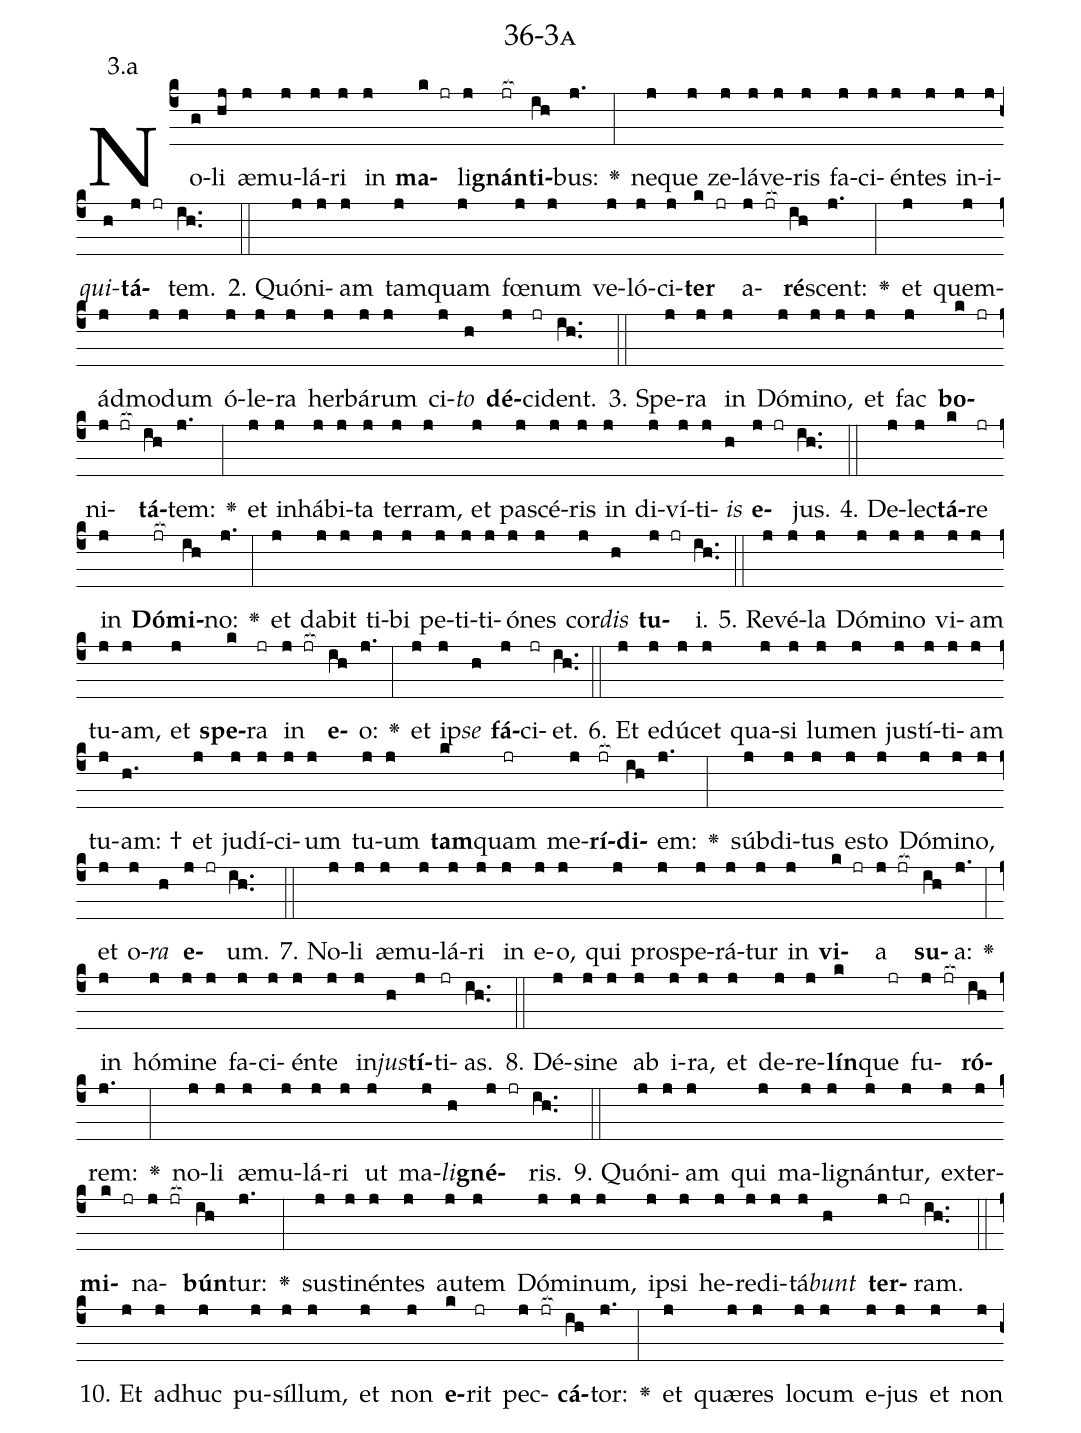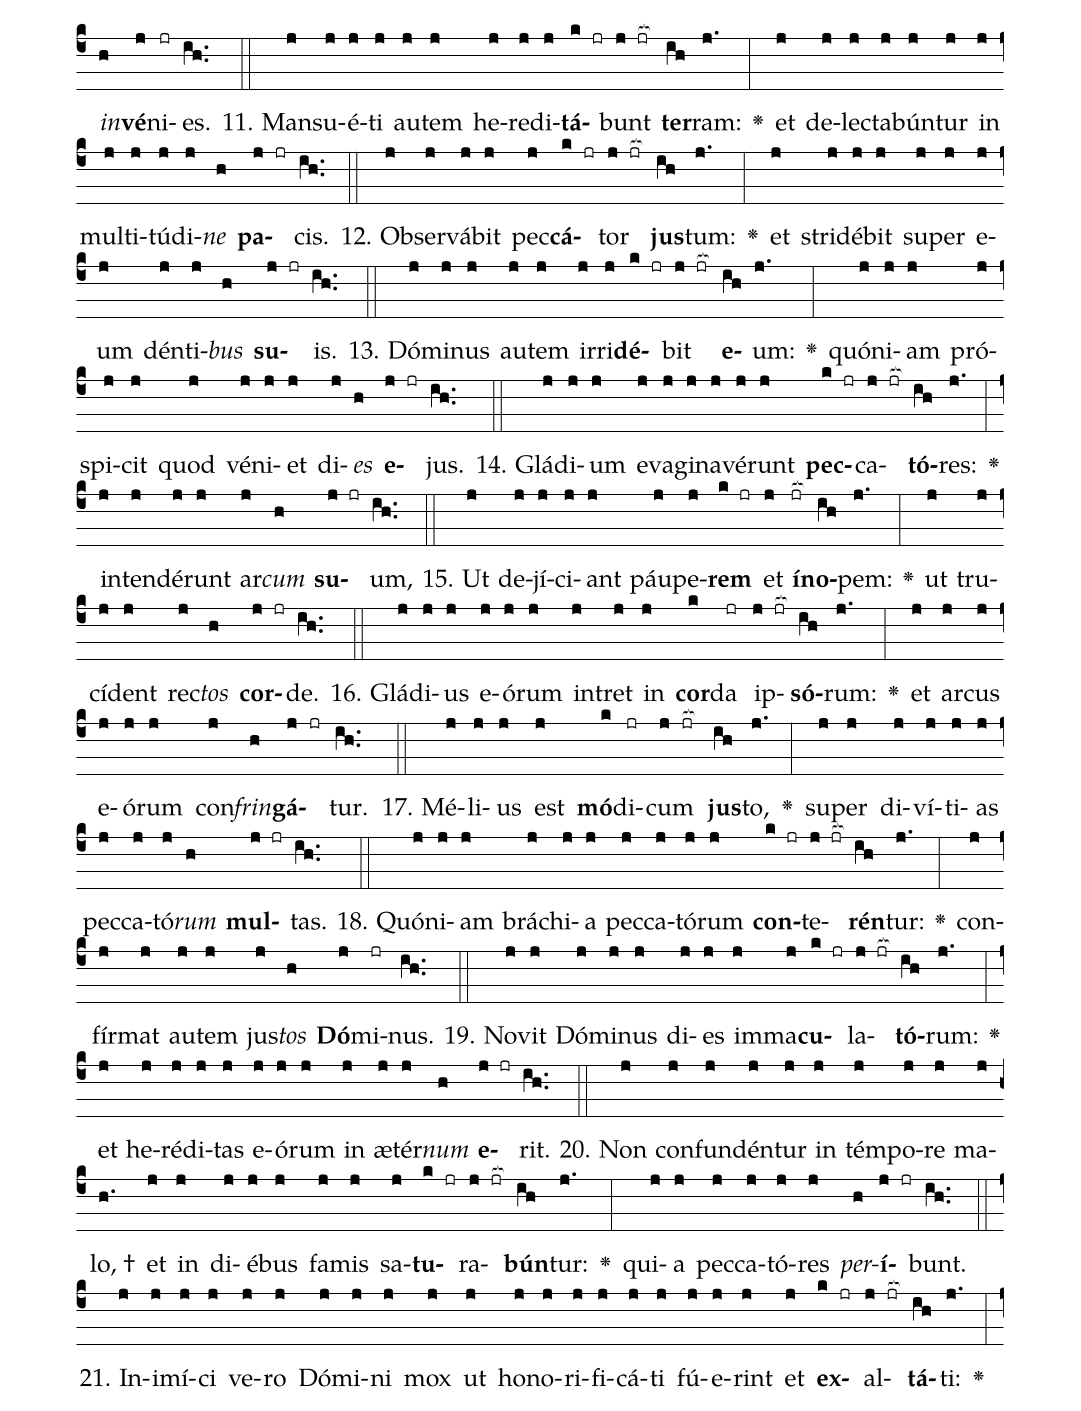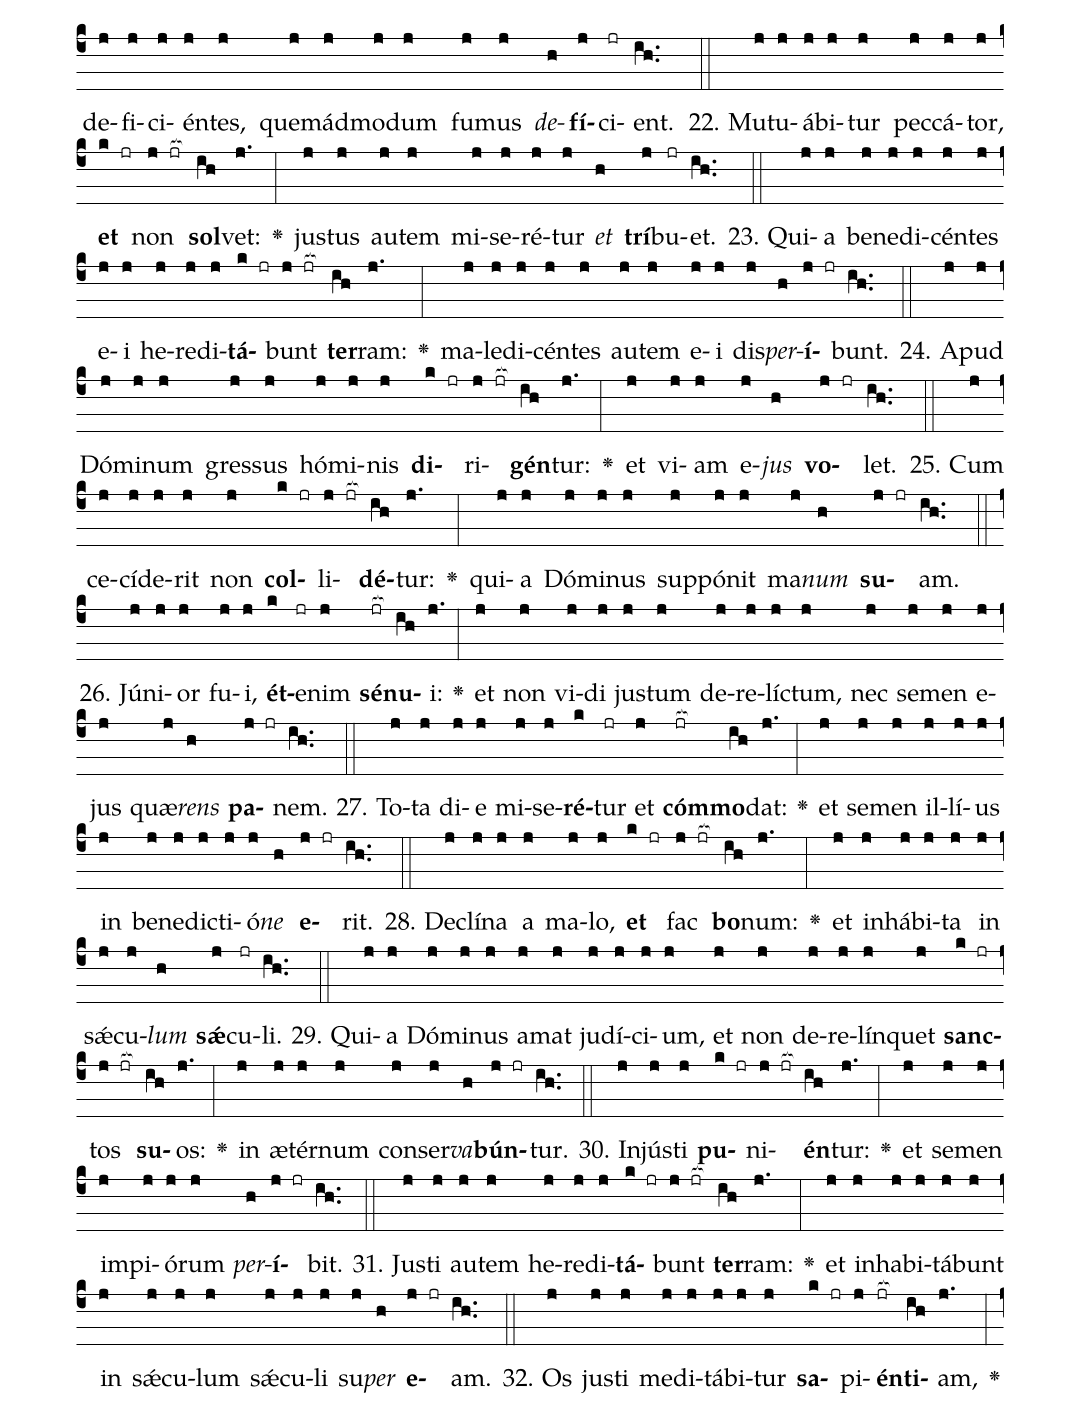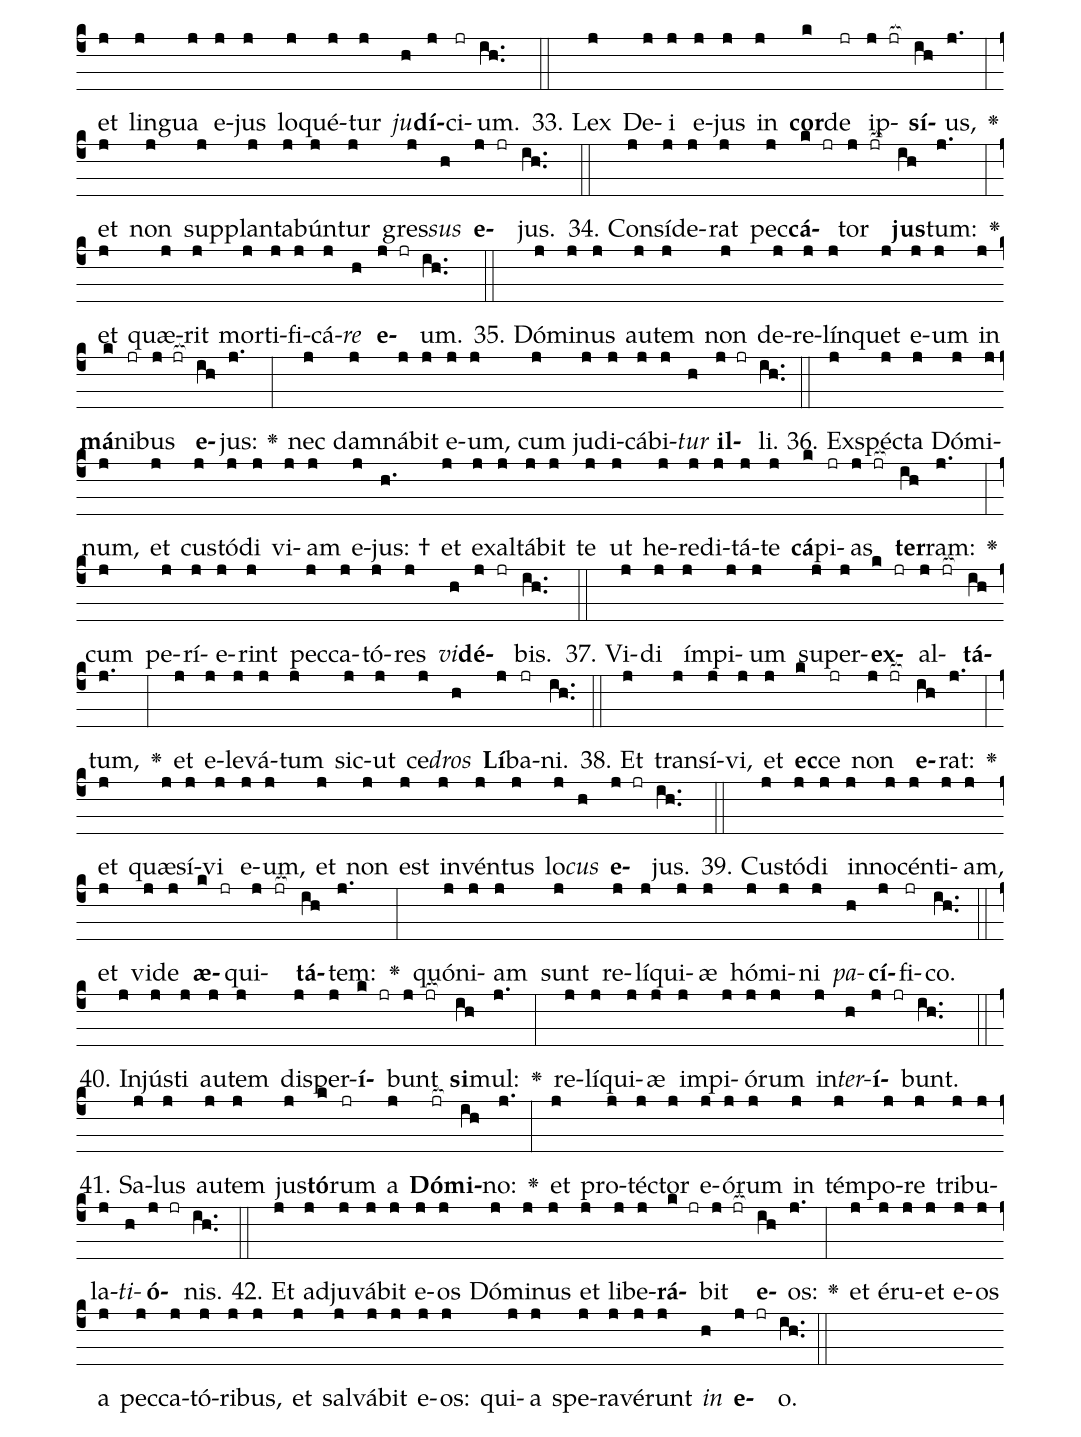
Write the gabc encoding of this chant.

name: 36-3a;
annotation: 3.a;
%%
(c4)No(g)li(hj) æ(j)mu(j)lá(j)ri(j) in(j) <b>ma</b>(k jr)li(j)<b>gnán</b>(jr[ocb:1{])<b>ti</b>(ih[ocb:0}])bus:(j.) <v>\greheightstar</v>(:) ne(j)que(j) ze(j)lá(j)ve(j)ris(j) fa(j)ci(j)én(j)tes(j) in(j)i(j)<i>qui</i>(h)<b>tá</b>(j jr)tem.(ih..) (::)
2. Quón(j)i(j)am(j) tam(j)quam(j) fœ(j)num(j) ve(j)ló(j)ci(j)<b>ter</b>(k jr) a(j jr[ocb:1{])<b>ré</b>(ih[ocb:0}])scent:(j.) <v>\greheightstar</v>(:) et(j) quem(j)ád(j)mo(j)dum(j) ó(j)le(j)ra(j) her(j)bá(j)rum(j) ci(j)<i>to</i>(h) <b>dé</b>(j)ci(jr)dent.(ih..) (::)
3. Spe(j)ra(j) in(j) Dó(j)mi(j)no,(j) et(j) fac(j) <b>bo</b>(k jr)ni(j jr[ocb:1{])<b>tá</b>(ih[ocb:0}])tem:(j.) <v>\greheightstar</v>(:) et(j) in(j)há(j)bi(j)ta(j) ter(j)ram,(j) et(j) pa(j)scé(j)ris(j) in(j) di(j)ví(j)ti(j)<i>is</i>(h) <b>e</b>(j jr)jus.(ih..) (::)
4. De(j)lec(j)<b>tá</b>(k)re(jr) in(j) <b>Dó</b>(jr[ocb:1{])<b>mi</b>(ih[ocb:0}])no:(j.) <v>\greheightstar</v>(:) et(j) da(j)bit(j) ti(j)bi(j) pe(j)ti(j)ti(j)ó(j)nes(j) cor(j)<i>dis</i>(h) <b>tu</b>(j jr)i.(ih..) (::)
5. Re(j)vé(j)la(j) Dó(j)mi(j)no(j) vi(j)am(j) tu(j)am,(j) et(j) <b>spe</b>(k)ra(jr) in(j jr[ocb:1{]) <b>e</b>(ih[ocb:0}])o:(j.) <v>\greheightstar</v>(:) et(j) ip(j)<i>se</i>(h) <b>fá</b>(j)ci(jr)et.(ih..) (::)
6. Et(j) e(j)dú(j)cet(j) qua(j)si(j) lu(j)men(j) jus(j)tí(j)ti(j)am(j) tu(j)am: †(h.) et(j) ju(j)dí(j)ci(j)um(j) tu(j)um(j) <b>tam</b>(k)quam(jr) me(j)<b>rí</b>(jr[ocb:1{])<b>di</b>(ih[ocb:0}])em:(j.) <v>\greheightstar</v>(:) súb(j)di(j)tus(j) es(j)to(j) Dó(j)mi(j)no,(j) et(j) o(j)<i>ra</i>(h) <b>e</b>(j jr)um.(ih..) (::)
7. No(j)li(j) æ(j)mu(j)lá(j)ri(j) in(j) e(j)o,(j) qui(j) pro(j)spe(j)rá(j)tur(j) in(j) <b>vi</b>(k jr)a(j jr[ocb:1{]) <b>su</b>(ih[ocb:0}])a:(j.) <v>\greheightstar</v>(:) in(j) hó(j)mi(j)ne(j) fa(j)ci(j)én(j)te(j) in(j)<i>jus</i>(h)<b>tí</b>(j)ti(jr)as.(ih..) (::)
8. Dé(j)si(j)ne(j) ab(j) i(j)ra,(j) et(j) de(j)re(j)<b>lín</b>(k)que(jr) fu(j jr[ocb:1{])<b>ró</b>(ih[ocb:0}])rem:(j.) <v>\greheightstar</v>(:) no(j)li(j) æ(j)mu(j)lá(j)ri(j) ut(j) ma(j)<i>li</i>(h)<b>gné</b>(j jr)ris.(ih..) (::)
9. Quón(j)i(j)am(j) qui(j) ma(j)li(j)gnán(j)tur,(j) ex(j)ter(j)<b>mi</b>(k jr)na(j jr[ocb:1{])<b>bún</b>(ih[ocb:0}])tur:(j.) <v>\greheightstar</v>(:) sus(j)ti(j)nén(j)tes(j) au(j)tem(j) Dó(j)mi(j)num,(j) ip(j)si(j) he(j)re(j)di(j)tá(j)<i>bunt</i>(h) <b>ter</b>(j jr)ram.(ih..) (::)
10. Et(j) ad(j)huc(j) pu(j)síl(j)lum,(j) et(j) non(j) <b>e</b>(k)rit(jr) pec(j jr[ocb:1{])<b>cá</b>(ih[ocb:0}])tor:(j.) <v>\greheightstar</v>(:) et(j) quæ(j)res(j) lo(j)cum(j) e(j)jus(j) et(j) non(j) <i>in</i>(h)<b>vé</b>(j)ni(jr)es.(ih..) (::)
11. Man(j)su(j)é(j)ti(j) au(j)tem(j) he(j)re(j)di(j)<b>tá</b>(k jr)bunt(j jr[ocb:1{]) <b>ter</b>(ih[ocb:0}])ram:(j.) <v>\greheightstar</v>(:) et(j) de(j)lec(j)ta(j)bún(j)tur(j) in(j) mul(j)ti(j)tú(j)di(j)<i>ne</i>(h) <b>pa</b>(j jr)cis.(ih..) (::)
12. Ob(j)ser(j)vá(j)bit(j) pec(j)<b>cá</b>(k jr)tor(j jr[ocb:1{]) <b>jus</b>(ih[ocb:0}])tum:(j.) <v>\greheightstar</v>(:) et(j) stri(j)dé(j)bit(j) su(j)per(j) e(j)um(j) dén(j)ti(j)<i>bus</i>(h) <b>su</b>(j jr)is.(ih..) (::)
13. Dó(j)mi(j)nus(j) au(j)tem(j) ir(j)ri(j)<b>dé</b>(k jr)bit(j jr[ocb:1{]) <b>e</b>(ih[ocb:0}])um:(j.) <v>\greheightstar</v>(:) quón(j)i(j)am(j) pró(j)spi(j)cit(j) quod(j) vé(j)ni(j)et(j) di(j)<i>es</i>(h) <b>e</b>(j jr)jus.(ih..) (::)
14. Glá(j)di(j)um(j) e(j)va(j)gi(j)na(j)vé(j)runt(j) <b>pec</b>(k jr)ca(j jr[ocb:1{])<b>tó</b>(ih[ocb:0}])res:(j.) <v>\greheightstar</v>(:) in(j)ten(j)dé(j)runt(j) ar(j)<i>cum</i>(h) <b>su</b>(j jr)um,(ih..) (::)
15. Ut(j) de(j)jí(j)ci(j)ant(j) páu(j)pe(j)<b>rem</b>(k jr) et(j) <b>ín</b>(jr[ocb:1{])<b>o</b>(ih[ocb:0}])pem:(j.) <v>\greheightstar</v>(:) ut(j) tru(j)cí(j)dent(j) rec(j)<i>tos</i>(h) <b>cor</b>(j jr)de.(ih..) (::)
16. Glá(j)di(j)us(j) e(j)ó(j)rum(j) in(j)tret(j) in(j) <b>cor</b>(k)da(jr) ip(j jr[ocb:1{])<b>só</b>(ih[ocb:0}])rum:(j.) <v>\greheightstar</v>(:) et(j) ar(j)cus(j) e(j)ó(j)rum(j) con(j)<i>frin</i>(h)<b>gá</b>(j jr)tur.(ih..) (::)
17. Mé(j)li(j)us(j) est(j) <b>mó</b>(k)di(jr)cum(j jr[ocb:1{]) <b>jus</b>(ih[ocb:0}])to,(j.) <v>\greheightstar</v>(:) su(j)per(j) di(j)ví(j)ti(j)as(j) pec(j)ca(j)tó(j)<i>rum</i>(h) <b>mul</b>(j jr)tas.(ih..) (::)
18. Quón(j)i(j)am(j) brá(j)chi(j)a(j) pec(j)ca(j)tó(j)rum(j) <b>con</b>(k jr)te(j jr[ocb:1{])<b>rén</b>(ih[ocb:0}])tur:(j.) <v>\greheightstar</v>(:) con(j)fír(j)mat(j) au(j)tem(j) jus(j)<i>tos</i>(h) <b>Dó</b>(j)mi(jr)nus.(ih..) (::)
19. No(j)vit(j) Dó(j)mi(j)nus(j) di(j)es(j) im(j)ma(j)<b>cu</b>(k jr)la(j jr[ocb:1{])<b>tó</b>(ih[ocb:0}])rum:(j.) <v>\greheightstar</v>(:) et(j) he(j)ré(j)di(j)tas(j) e(j)ó(j)rum(j) in(j) æ(j)tér(j)<i>num</i>(h) <b>e</b>(j jr)rit.(ih..) (::)
20. Non(j) con(j)fun(j)dén(j)tur(j) in(j) tém(j)po(j)re(j) ma(j)lo, †(h.) et(j) in(j) di(j)é(j)bus(j) fa(j)mis(j) sa(j)<b>tu</b>(k jr)ra(j jr[ocb:1{])<b>bún</b>(ih[ocb:0}])tur:(j.) <v>\greheightstar</v>(:) qui(j)a(j) pec(j)ca(j)tó(j)res(j) <i>per</i>(h)<b>í</b>(j jr)bunt.(ih..) (::)
21. In(j)i(j)mí(j)ci(j) ve(j)ro(j) Dó(j)mi(j)ni(j) mox(j) ut(j) ho(j)no(j)ri(j)fi(j)cá(j)ti(j) fú(j)e(j)rint(j) et(j) <b>ex</b>(k jr)al(j jr[ocb:1{])<b>tá</b>(ih[ocb:0}])ti:(j.) <v>\greheightstar</v>(:) de(j)fi(j)ci(j)én(j)tes,(j) quem(j)ád(j)mo(j)dum(j) fu(j)mus(j) <i>de</i>(h)<b>fí</b>(j)ci(jr)ent.(ih..) (::)
22. Mu(j)tu(j)á(j)bi(j)tur(j) pec(j)cá(j)tor,(j) <b>et</b>(k jr) non(j jr[ocb:1{]) <b>sol</b>(ih[ocb:0}])vet:(j.) <v>\greheightstar</v>(:) jus(j)tus(j) au(j)tem(j) mi(j)se(j)ré(j)tur(j) <i>et</i>(h) <b>trí</b>(j)bu(jr)et.(ih..) (::)
23. Qui(j)a(j) be(j)ne(j)di(j)cén(j)tes(j) e(j)i(j) he(j)re(j)di(j)<b>tá</b>(k jr)bunt(j jr[ocb:1{]) <b>ter</b>(ih[ocb:0}])ram:(j.) <v>\greheightstar</v>(:) ma(j)le(j)di(j)cén(j)tes(j) au(j)tem(j) e(j)i(j) dis(j)<i>per</i>(h)<b>í</b>(j jr)bunt.(ih..) (::)
24. A(j)pud(j) Dó(j)mi(j)num(j) gres(j)sus(j) hó(j)mi(j)nis(j) <b>di</b>(k jr)ri(j jr[ocb:1{])<b>gén</b>(ih[ocb:0}])tur:(j.) <v>\greheightstar</v>(:) et(j) vi(j)am(j) e(j)<i>jus</i>(h) <b>vo</b>(j jr)let.(ih..) (::)
25. Cum(j) ce(j)cí(j)de(j)rit(j) non(j) <b>col</b>(k jr)li(j jr[ocb:1{])<b>dé</b>(ih[ocb:0}])tur:(j.) <v>\greheightstar</v>(:) qui(j)a(j) Dó(j)mi(j)nus(j) sup(j)pó(j)nit(j) ma(j)<i>num</i>(h) <b>su</b>(j jr)am.(ih..) (::)
26. Jú(j)ni(j)or(j) fu(j)i,(j) <b>ét</b>(k)e(jr)nim(j) <b>sé</b>(jr[ocb:1{])<b>nu</b>(ih[ocb:0}])i:(j.) <v>\greheightstar</v>(:) et(j) non(j) vi(j)di(j) jus(j)tum(j) de(j)re(j)líc(j)tum,(j) nec(j) se(j)men(j) e(j)jus(j) quæ(j)<i>rens</i>(h) <b>pa</b>(j jr)nem.(ih..) (::)
27. To(j)ta(j) di(j)e(j) mi(j)se(j)<b>ré</b>(k)tur(jr) et(j) <b>cóm</b>(jr[ocb:1{])<b>mo</b>(ih[ocb:0}])dat:(j.) <v>\greheightstar</v>(:) et(j) se(j)men(j) il(j)lí(j)us(j) in(j) be(j)ne(j)dic(j)ti(j)ó(j)<i>ne</i>(h) <b>e</b>(j jr)rit.(ih..) (::)
28. De(j)clí(j)na(j) a(j) ma(j)lo,(j) <b>et</b>(k jr) fac(j jr[ocb:1{]) <b>bo</b>(ih[ocb:0}])num:(j.) <v>\greheightstar</v>(:) et(j) in(j)há(j)bi(j)ta(j) in(j) sǽ(j)cu(j)<i>lum</i>(h) <b>sǽ</b>(j)cu(jr)li.(ih..) (::)
29. Qui(j)a(j) Dó(j)mi(j)nus(j) a(j)mat(j) ju(j)dí(j)ci(j)um,(j) et(j) non(j) de(j)re(j)lín(j)quet(j) <b>sanc</b>(k jr)tos(j jr[ocb:1{]) <b>su</b>(ih[ocb:0}])os:(j.) <v>\greheightstar</v>(:) in(j) æ(j)tér(j)num(j) con(j)ser(j)<i>va</i>(h)<b>bún</b>(j jr)tur.(ih..) (::)
30. In(j)jús(j)ti(j) <b>pu</b>(k jr)ni(j jr[ocb:1{])<b>én</b>(ih[ocb:0}])tur:(j.) <v>\greheightstar</v>(:) et(j) se(j)men(j) im(j)pi(j)ó(j)rum(j) <i>per</i>(h)<b>í</b>(j jr)bit.(ih..) (::)
31. Jus(j)ti(j) au(j)tem(j) he(j)re(j)di(j)<b>tá</b>(k jr)bunt(j jr[ocb:1{]) <b>ter</b>(ih[ocb:0}])ram:(j.) <v>\greheightstar</v>(:) et(j) in(j)ha(j)bi(j)tá(j)bunt(j) in(j) sǽ(j)cu(j)lum(j) sǽ(j)cu(j)li(j) su(j)<i>per</i>(h) <b>e</b>(j jr)am.(ih..) (::)
32. Os(j) jus(j)ti(j) me(j)di(j)tá(j)bi(j)tur(j) <b>sa</b>(k jr)pi(j)<b>én</b>(jr[ocb:1{])<b>ti</b>(ih[ocb:0}])am,(j.) <v>\greheightstar</v>(:) et(j) lin(j)gua(j) e(j)jus(j) lo(j)qué(j)tur(j) <i>ju</i>(h)<b>dí</b>(j)ci(jr)um.(ih..) (::)
33. Lex(j) De(j)i(j) e(j)jus(j) in(j) <b>cor</b>(k)de(jr) ip(j jr[ocb:1{])<b>sí</b>(ih[ocb:0}])us,(j.) <v>\greheightstar</v>(:) et(j) non(j) sup(j)plan(j)ta(j)bún(j)tur(j) gres(j)<i>sus</i>(h) <b>e</b>(j jr)jus.(ih..) (::)
34. Con(j)sí(j)de(j)rat(j) pec(j)<b>cá</b>(k jr)tor(j jr[ocb:1{]) <b>jus</b>(ih[ocb:0}])tum:(j.) <v>\greheightstar</v>(:) et(j) quæ(j)rit(j) mor(j)ti(j)fi(j)cá(j)<i>re</i>(h) <b>e</b>(j jr)um.(ih..) (::)
35. Dó(j)mi(j)nus(j) au(j)tem(j) non(j) de(j)re(j)lín(j)quet(j) e(j)um(j) in(j) <b>má</b>(k)ni(jr)bus(j jr[ocb:1{]) <b>e</b>(ih[ocb:0}])jus:(j.) <v>\greheightstar</v>(:) nec(j) dam(j)ná(j)bit(j) e(j)um,(j) cum(j) ju(j)di(j)cá(j)bi(j)<i>tur</i>(h) <b>il</b>(j jr)li.(ih..) (::)
36. Ex(j)spéc(j)ta(j) Dó(j)mi(j)num,(j) et(j) cus(j)tó(j)di(j) vi(j)am(j) e(j)jus: †(h.) et(j) ex(j)al(j)tá(j)bit(j) te(j) ut(j) he(j)re(j)di(j)tá(j)te(j) <b>cá</b>(k)pi(jr)as(j jr[ocb:1{]) <b>ter</b>(ih[ocb:0}])ram:(j.) <v>\greheightstar</v>(:) cum(j) pe(j)rí(j)e(j)rint(j) pec(j)ca(j)tó(j)res(j) <i>vi</i>(h)<b>dé</b>(j jr)bis.(ih..) (::)
37. Vi(j)di(j) ím(j)pi(j)um(j) su(j)per(j)<b>ex</b>(k jr)al(j jr[ocb:1{])<b>tá</b>(ih[ocb:0}])tum,(j.) <v>\greheightstar</v>(:) et(j) e(j)le(j)vá(j)tum(j) sic(j)ut(j) ce(j)<i>dros</i>(h) <b>Lí</b>(j)ba(jr)ni.(ih..) (::)
38. Et(j) trans(j)í(j)vi,(j) et(j) <b>ec</b>(k)ce(jr) non(j jr[ocb:1{]) <b>e</b>(ih[ocb:0}])rat:(j.) <v>\greheightstar</v>(:) et(j) quæ(j)sí(j)vi(j) e(j)um,(j) et(j) non(j) est(j) in(j)vén(j)tus(j) lo(j)<i>cus</i>(h) <b>e</b>(j jr)jus.(ih..) (::)
39. Cus(j)tó(j)di(j) in(j)no(j)cén(j)ti(j)am,(j) et(j) vi(j)de(j) <b>æ</b>(k jr)qui(j jr[ocb:1{])<b>tá</b>(ih[ocb:0}])tem:(j.) <v>\greheightstar</v>(:) quón(j)i(j)am(j) sunt(j) re(j)lí(j)qui(j)æ(j) hó(j)mi(j)ni(j) <i>pa</i>(h)<b>cí</b>(j)fi(jr)co.(ih..) (::)
40. In(j)jús(j)ti(j) au(j)tem(j) dis(j)per(j)<b>í</b>(k jr)bunt(j jr[ocb:1{]) <b>si</b>(ih[ocb:0}])mul:(j.) <v>\greheightstar</v>(:) re(j)lí(j)qui(j)æ(j) im(j)pi(j)ó(j)rum(j) in(j)<i>ter</i>(h)<b>í</b>(j jr)bunt.(ih..) (::)
41. Sa(j)lus(j) au(j)tem(j) jus(j)<b>tó</b>(k)rum(jr) a(j) <b>Dó</b>(jr[ocb:1{])<b>mi</b>(ih[ocb:0}])no:(j.) <v>\greheightstar</v>(:) et(j) pro(j)téc(j)tor(j) e(j)ó(j)rum(j) in(j) tém(j)po(j)re(j) tri(j)bu(j)la(j)<i>ti</i>(h)<b>ó</b>(j jr)nis.(ih..) (::)
42. Et(j) ad(j)ju(j)vá(j)bit(j) e(j)os(j) Dó(j)mi(j)nus(j) et(j) li(j)be(j)<b>rá</b>(k jr)bit(j jr[ocb:1{]) <b>e</b>(ih[ocb:0}])os:(j.) <v>\greheightstar</v>(:) et(j) é(j)ru(j)et(j) e(j)os(j) a(j) pec(j)ca(j)tó(j)ri(j)bus,(j) et(j) sal(j)vá(j)bit(j) e(j)os:(j) qui(j)a(j) spe(j)ra(j)vé(j)runt(j) <i>in</i>(h) <b>e</b>(j jr)o.(ih..) (::)
